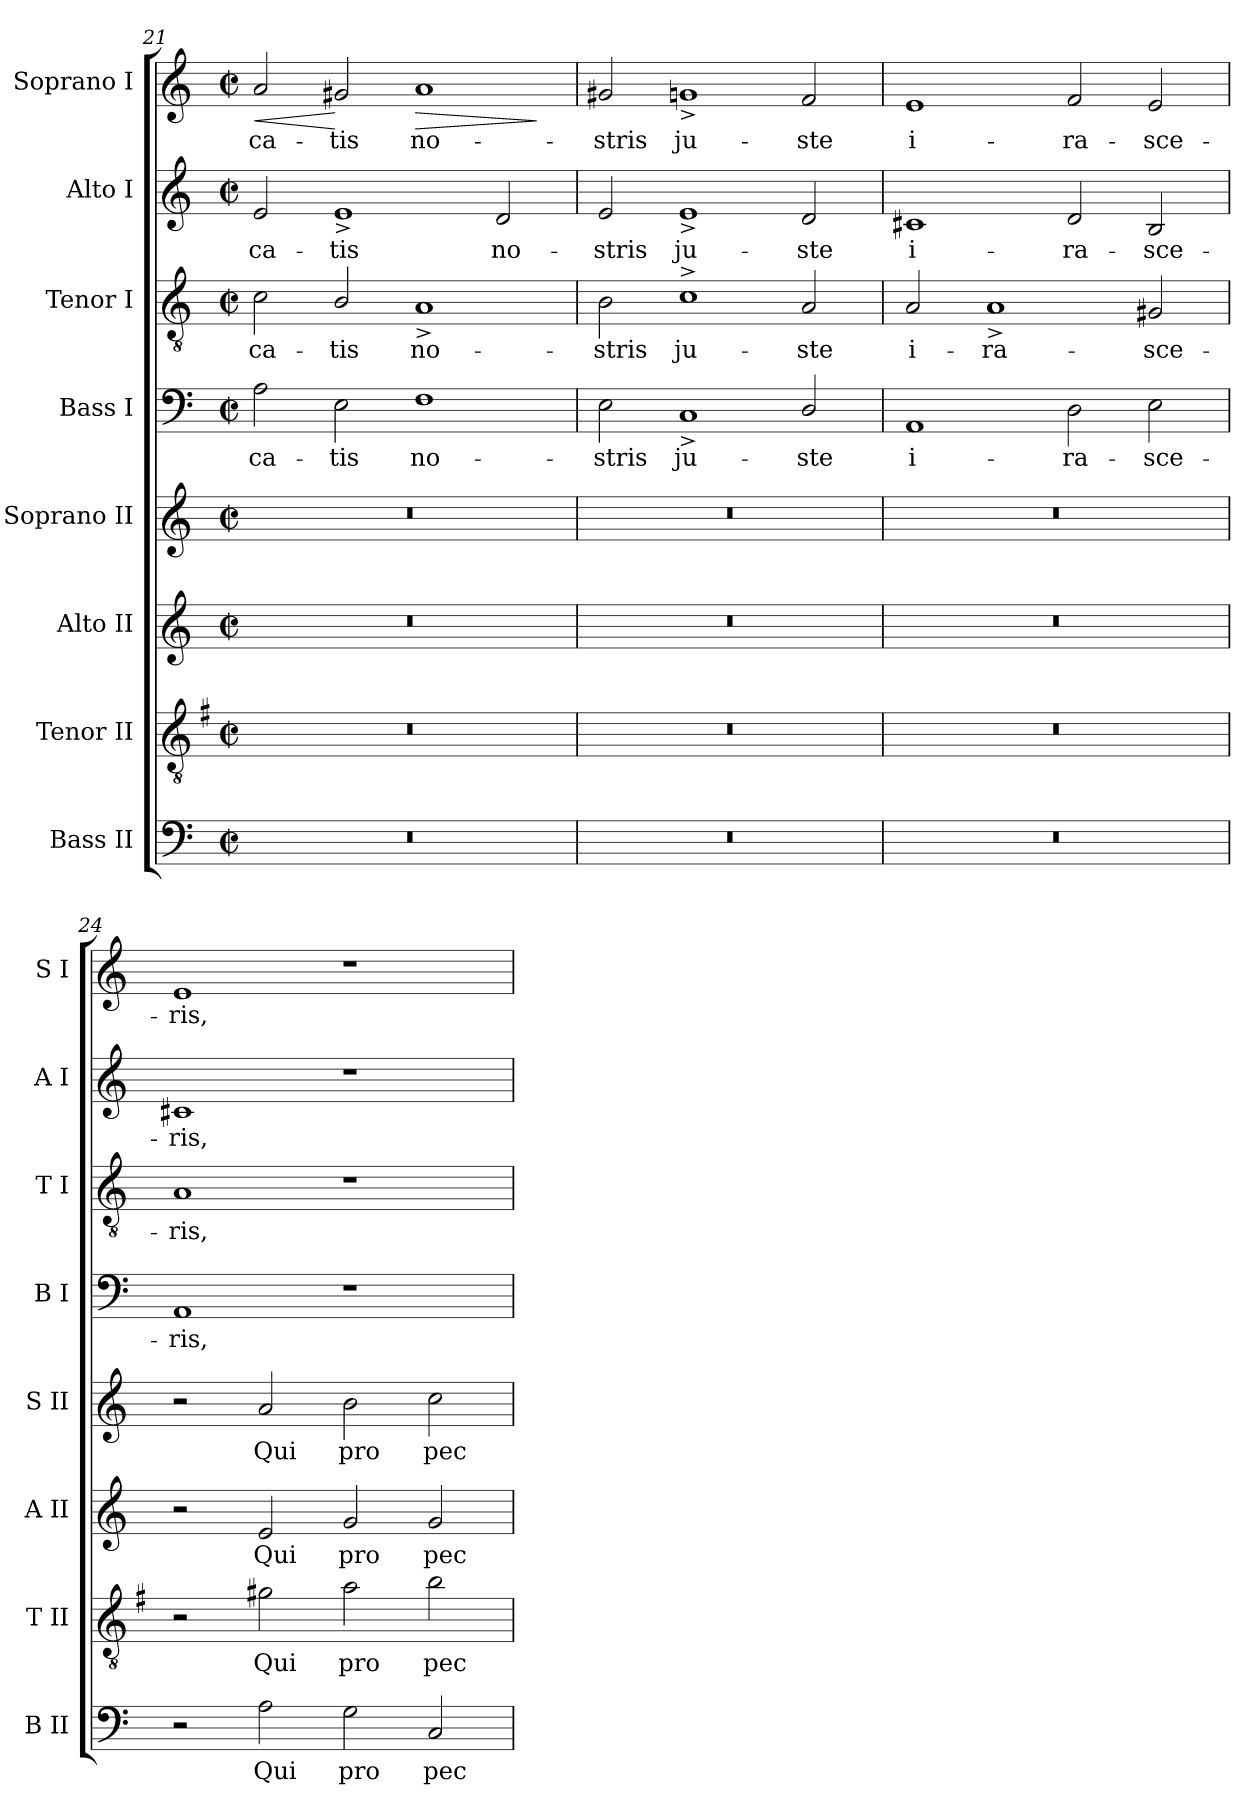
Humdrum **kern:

**kern	**text	**kern	**text	**kern	**text	**kern	**text	**kern	**text	**kern	**text	**kern	**text	**kern	**text	**dynam
*part8	*part8	*part7	*part7	*part6	*part6	*part5	*part5	*part4	*part4	*part3	*part3	*part2	*part2	*part1	*part1	*part1
*staff8	*staff8	*staff7	*staff7	*staff6	*staff6	*staff5	*staff5	*staff4	*staff4	*staff3	*staff3	*staff2	*staff2	*staff1	*staff1	*staff1
*I"Bass II	*	*I"Tenor II	*	*I"Alto II	*	*I"Soprano II	*	*I"Bass I	*	*I"Tenor I	*	*I"Alto I	*	*I"Soprano I	*	*
*I'B II	*	*I'T II	*	*I'A II	*	*I'S II	*	*I'B I	*	*I'T I	*	*I'A I	*	*I'S I	*	*
*clefF4	*	*clefGv2	*	*clefG2	*	*clefG2	*	*clefF4	*	*clefGv2	*	*clefG2	*	*clefG2	*	*
*	*	*ITrd4c7	*	*	*	*	*	*	*	*	*	*	*	*	*	*
*k[]	*	*k[]	*	*k[]	*	*k[]	*	*k[]	*	*k[]	*	*k[]	*	*k[]	*	*
*C:	*	*C:	*	*C:	*	*C:	*	*C:	*	*C:	*	*C:	*	*C:	*	*
*M4/2	*	*M4/2	*	*M4/2	*	*M4/2	*	*M4/2	*	*M4/2	*	*M4/2	*	*M4/2	*	*
*met(c|)	*	*met(c|)	*	*met(c|)	*	*met(c|)	*	*met(c|)	*	*met(c|)	*	*met(c|)	*	*met(c|)	*	*
=21	=21	=21	=21	=21	=21	=21	=21	=21	=21	=21	=21	=21	=21	=21	=21	=21
!	!	!	!	!	!	!	!	!	!LO:LY:b	!	!LO:LY:b	!	!LO:LY:b	!	!LO:LY:b	!LO:HP:b
0r	.	0r	.	0r	.	0r	.	2A	-ca-	2c	-ca-	2e	-ca-	2a	-ca-	<
!	!	!	!	!	!	!	!	!	!LO:LY:b	!	!LO:LY:b	!	!LO:LY:b	!	!LO:LY:b	!
.	.	.	.	.	.	.	.	2E	-tis	2B/	-tis	1e^	-tis	2g#X	-tis	[
!	!	!	!	!	!	!	!	!	!LO:LY:b	!	!LO:LY:b	!	!	!	!LO:LY:b	!LO:HP:b
.	.	.	.	.	.	.	.	1F	no-	1A^	no-	.	.	1a	no-	>
!	!	!	!	!	!	!	!	!	!	!	!	!	!LO:LY:b	!	!	!
.	.	.	.	.	.	.	.	.	.	.	.	2d	no-	.	.	.
.	.	.	.	.	.	.	.	.	.	.	.	.	.	.	.	]
=22	=22	=22	=22	=22	=22	=22	=22	=22	=22	=22	=22	=22	=22	=22	=22	=22
!	!	!	!	!	!	!	!	!	!LO:LY:b	!	!LO:LY:b	!	!LO:LY:b	!	!LO:LY:b	!
0r	.	0r	.	0r	.	0r	.	2E	-stris	2B	-stris	2e	-stris	2g#X	-stris	.
!	!	!	!	!	!	!	!	!	!LO:LY:b	!	!LO:LY:b	!	!LO:LY:b	!	!LO:LY:b	!
.	.	.	.	.	.	.	.	1C^	ju-	1c^	ju-	1e^	ju-	1gn^	ju-	.
!	!	!	!	!	!	!	!	!	!LO:LY:b	!	!LO:LY:b	!	!LO:LY:b	!	!LO:LY:b	!
.	.	.	.	.	.	.	.	2D/	-ste	2A	-ste	2d	-ste	2f	-ste	.
=23	=23	=23	=23	=23	=23	=23	=23	=23	=23	=23	=23	=23	=23	=23	=23	=23
!	!	!	!	!	!	!	!	!	!LO:LY:b	!	!LO:LY:b	!	!LO:LY:b	!	!LO:LY:b	!
0r	.	0r	.	0r	.	0r	.	1AA	i-	2A	i-	1c#X	i-	1e	i-	.
!	!	!	!	!	!	!	!	!	!	!	!LO:LY:b	!	!	!	!	!
.	.	.	.	.	.	.	.	.	.	1A^	-ra-	.	.	.	.	.
!	!	!	!	!	!	!	!	!	!LO:LY:b	!	!	!	!LO:LY:b	!	!LO:LY:b	!
.	.	.	.	.	.	.	.	2D	-ra-	.	.	2d	-ra-	2f	-ra-	.
!	!	!	!	!	!	!	!	!	!LO:LY:b	!	!LO:LY:b	!	!LO:LY:b	!	!LO:LY:b	!
.	.	.	.	.	.	.	.	2E	-sce-	2G#X	-sce-	2B	-sce-	2e	-sce-	.
=24	=24	=24	=24	=24	=24	=24	=24	=24	=24	=24	=24	=24	=24	=24	=24	=24
!	!	!	!	!	!	!	!	!	!LO:LY:b	!	!LO:LY:b	!	!LO:LY:b	!	!LO:LY:b	!
2r	.	2r	.	2r	.	2r	.	1AA	-ris,	1A	-ris,	1c#X	-ris,	1e	-ris,	.
!	!LO:LY:b	!	!LO:LY:b	!	!LO:LY:b	!	!LO:LY:b	!	!	!	!	!	!	!	!	!
2A	Qui	2c#X	Qui	2e	Qui	2a	Qui	.	.	.	.	.	.	.	.	.
!	!LO:LY:b	!	!LO:LY:b	!	!LO:LY:b	!	!LO:LY:b	!	!	!	!	!	!	!	!	!
2G	pro	2d	pro	2g	pro	2b	pro	1r	.	1r	.	1r	.	1r	.	.
!	!LO:LY:b	!	!LO:LY:b	!	!LO:LY:b	!	!LO:LY:b	!	!	!	!	!	!	!	!	!
2C	pec-	2e	pec-	2g	pec-	2cc	pec-	.	.	.	.	.	.	.	.	.
=	=	=	=	=	=	=	=	=	=	=	=	=	=	=	=	=
*-	*-	*-	*-	*-	*-	*-	*-	*-	*-	*-	*-	*-	*-	*-	*-	*-
